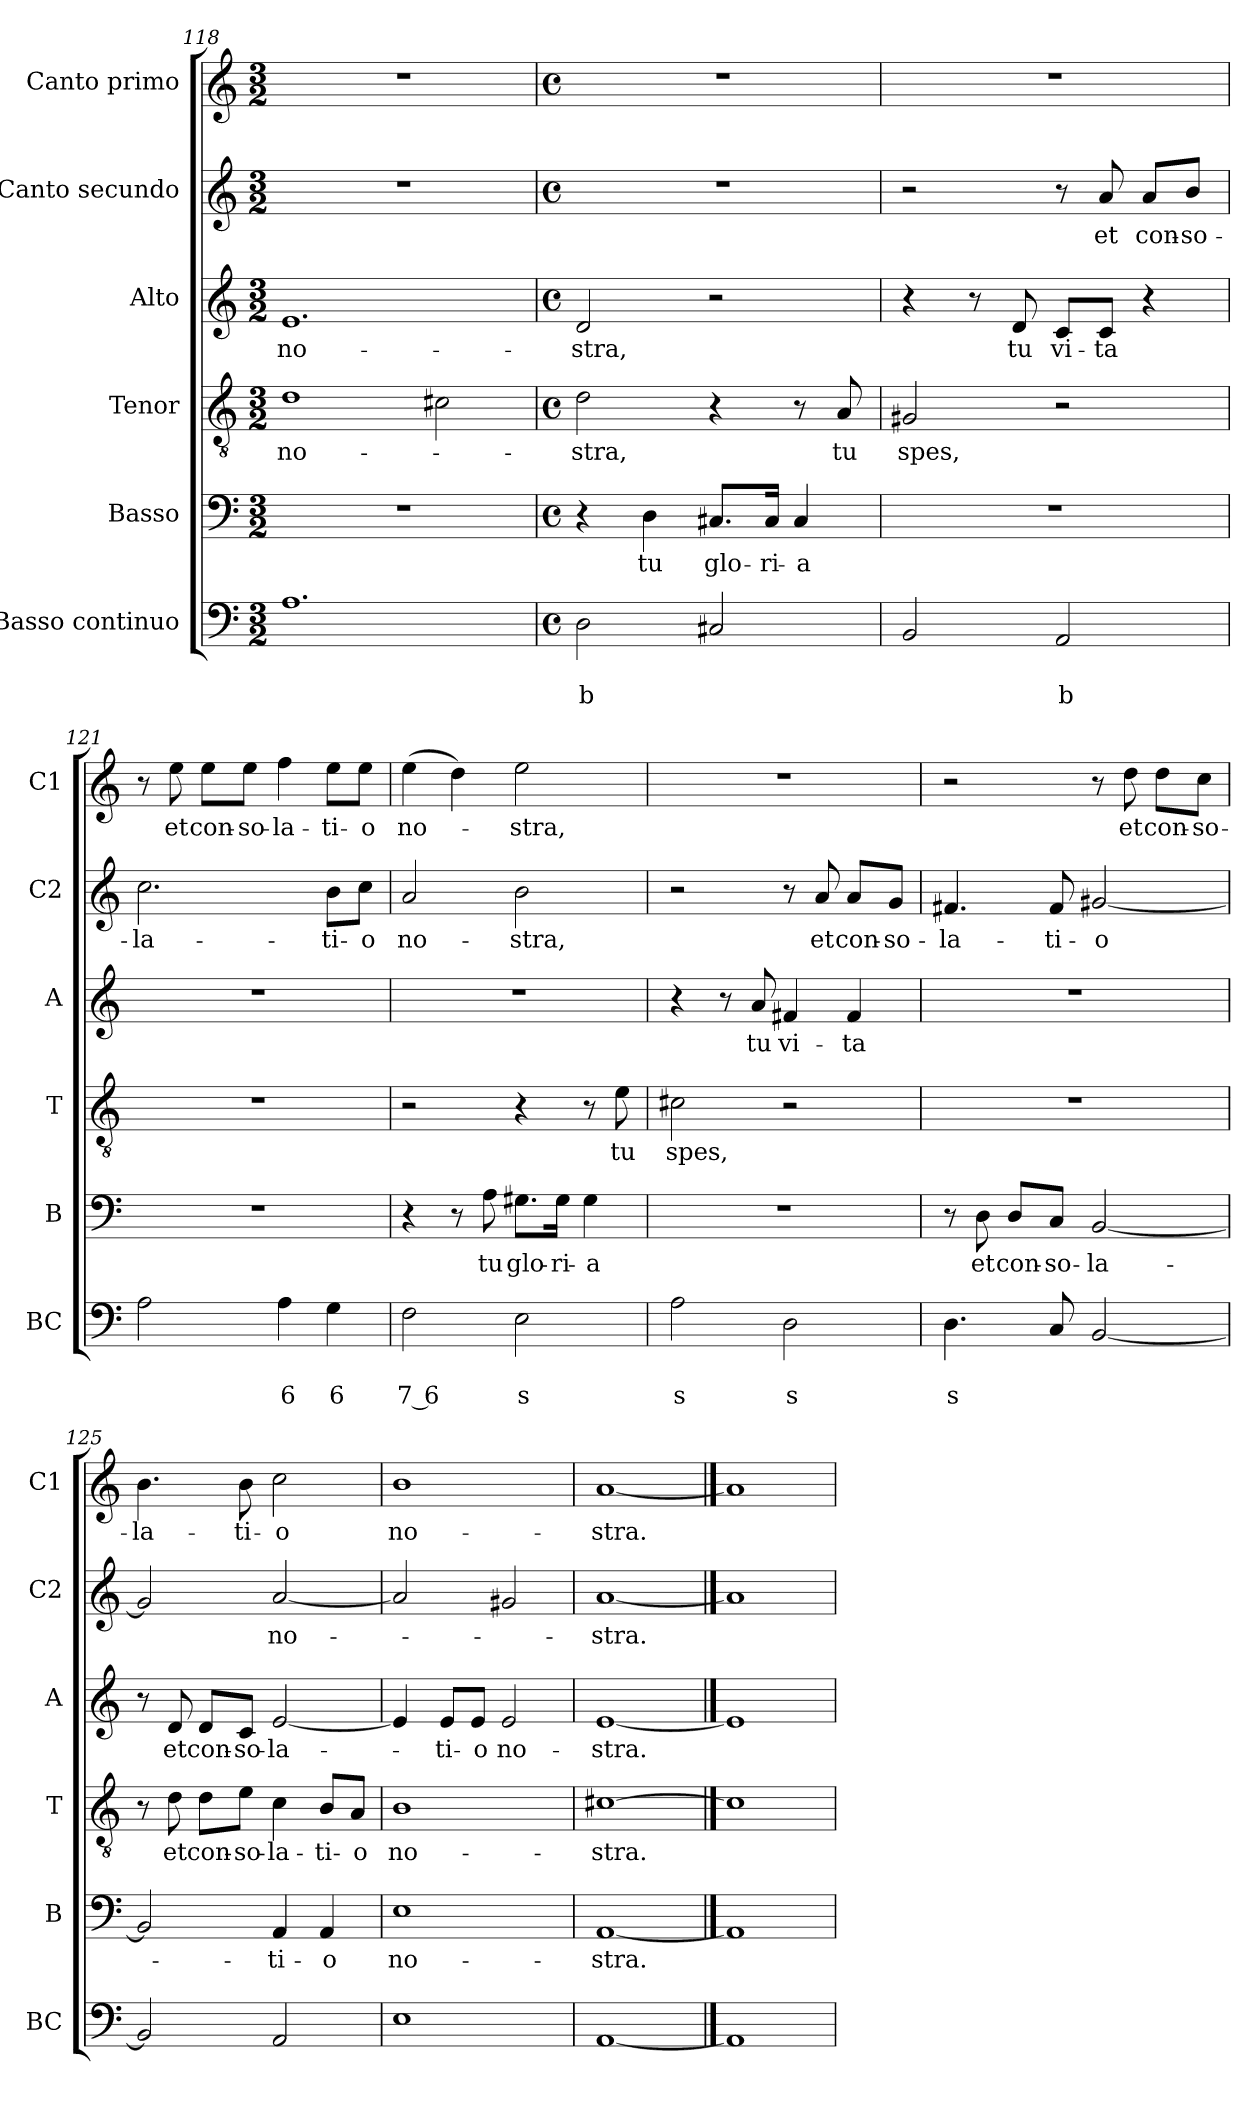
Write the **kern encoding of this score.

**kern	**text	**text	**kern	**text	**kern	**text	**kern	**text	**kern	**text	**kern	**text
*part6	*part6	*part6	*part5	*part5	*part4	*part4	*part3	*part3	*part2	*part2	*part1	*part1
*staff6	*staff6	*staff6	*staff5	*staff5	*staff4	*staff4	*staff3	*staff3	*staff2	*staff2	*staff1	*staff1
*I"Basso continuo	*	*	*I"Basso	*	*I"Tenor	*	*I"Alto	*	*I"Canto secundo	*	*I"Canto primo	*
*I'BC	*	*	*I'B	*	*I'T	*	*I'A	*	*I'C2	*	*I'C1	*
*clefF4	*	*	*clefF4	*	*clefGv2	*	*clefG2	*	*clefG2	*	*clefG2	*
*k[]	*	*	*k[]	*	*k[]	*	*k[]	*	*k[]	*	*k[]	*
*C:	*	*	*C:	*	*C:	*	*C:	*	*C:	*	*C:	*
*M3/2	*	*	*M3/2	*	*M3/2	*	*M3/2	*	*M3/2	*	*M3/2	*
=118	=118	=118	=118	=118	=118	=118	=118	=118	=118	=118	=118	=118
!	!	!	!	!	!	!LO:LY:b	!	!LO:LY:b	!	!	!	!
1.A	.	.	1.r	.	1d	no-	1.e	no-	1.r	.	1.r	.
.	.	.	.	.	2c#X\	.	.	.	.	.	.	.
!!LO:LB:g=z
=119	=119	=119	=119	=119	=119	=119	=119	=119	=119	=119	=119	=119
*M4/4	*	*	*M4/4	*	*M4/4	*	*M4/4	*	*M4/4	*	*M4/4	*
*met(c)	*	*	*met(c)	*	*met(c)	*	*met(c)	*	*met(c)	*	*met(c)	*
!	!	!LO:LY:b	!	!	!	!LO:LY:b	!	!LO:LY:b	!	!	!	!
2D\	.	b	4r	.	2d\	-stra,	2d/	-stra,	1r	.	1r	.
!	!	!	!	!LO:LY:b	!	!	!	!	!	!	!	!
.	.	.	4D\	tu	.	.	.	.	.	.	.	.
!	!	!	!	!LO:LY:b	!	!	!	!	!	!	!	!
2C#X/	.	.	8.C#X/L	glo-	4r	.	2r	.	.	.	.	.
!	!	!	!	!LO:LY:b	!	!	!	!	!	!	!	!
.	.	.	16C#/Jk	-ri-	.	.	.	.	.	.	.	.
!	!	!	!	!LO:LY:b	!	!	!	!	!	!	!	!
.	.	.	4C#/	-a	8r	.	.	.	.	.	.	.
!	!	!	!	!	!	!LO:LY:b	!	!	!	!	!	!
.	.	.	.	.	8A/	tu	.	.	.	.	.	.
=120	=120	=120	=120	=120	=120	=120	=120	=120	=120	=120	=120	=120
!	!	!	!	!	!	!LO:LY:b	!	!	!	!	!	!
2BB/	.	.	1r	.	2G#X/	spes,	4r	.	2r	.	1r	.
.	.	.	.	.	.	.	8r	.	.	.	.	.
!	!	!	!	!	!	!	!	!LO:LY:b	!	!	!	!
.	.	.	.	.	.	.	8d/	tu	.	.	.	.
!	!	!LO:LY:b	!	!	!	!	!	!LO:LY:b	!	!	!	!
2AA/	.	b	.	.	2r	.	8c/L	vi-	8r	.	.	.
!	!	!	!	!	!	!	!	!LO:LY:b	!	!LO:LY:b	!	!
.	.	.	.	.	.	.	8c/J	-ta	8a/	et	.	.
!	!	!	!	!	!	!	!	!	!	!LO:LY:b	!	!
.	.	.	.	.	.	.	4r	.	8a/L	con-	.	.
!	!	!	!	!	!	!	!	!	!	!LO:LY:b	!	!
.	.	.	.	.	.	.	.	.	8b/J	-so-	.	.
=121	=121	=121	=121	=121	=121	=121	=121	=121	=121	=121	=121	=121
!	!	!	!	!	!	!	!	!	!	!LO:LY:b	!	!
2A\	.	.	1r	.	1r	.	1r	.	2.cc\	-la-	8r	.
!	!	!	!	!	!	!	!	!	!	!	!	!LO:LY:b
.	.	.	.	.	.	.	.	.	.	.	8ee\	et
!	!	!	!	!	!	!	!	!	!	!	!	!LO:LY:b
.	.	.	.	.	.	.	.	.	.	.	8ee\L	con-
!	!	!	!	!	!	!	!	!	!	!	!	!LO:LY:b
.	.	.	.	.	.	.	.	.	.	.	8ee\J	-so-
!	!	!LO:LY:b	!	!	!	!	!	!	!	!	!	!LO:LY:b
4A\	.	6	.	.	.	.	.	.	.	.	4ff\	-la-
!	!	!LO:LY:b	!	!	!	!	!	!	!	!LO:LY:b	!	!LO:LY:b
4G\	.	6	.	.	.	.	.	.	8b\L	-ti-	8ee\L	-ti-
!	!	!	!	!	!	!	!	!	!	!LO:LY:b	!	!LO:LY:b
.	.	.	.	.	.	.	.	.	8cc\J	-o	8ee\J	-o
=122	=122	=122	=122	=122	=122	=122	=122	=122	=122	=122	=122	=122
!	!	!LO:LY:b	!	!	!	!	!	!	!	!LO:LY:b	!	!LO:LY:b
2F\	.	7 6	4r	.	2r	.	1r	.	2a/	no-	(>4ee\	no-
.	.	.	8r	.	.	.	.	.	.	.	4dd\)	.
!	!	!	!	!LO:LY:b	!	!	!	!	!	!	!	!
.	.	.	8A\	tu	.	.	.	.	.	.	.	.
!	!	!LO:LY:b	!	!LO:LY:b	!	!	!	!	!	!LO:LY:b	!	!LO:LY:b
2E\	.	s	8.G#X\L	glo-	4r	.	.	.	2b\	-stra,	2ee\	-stra,
!	!	!	!	!LO:LY:b	!	!	!	!	!	!	!	!
.	.	.	16G#\Jk	-ri-	.	.	.	.	.	.	.	.
!	!	!	!	!LO:LY:b	!	!	!	!	!	!	!	!
.	.	.	4G#\	-a	8r	.	.	.	.	.	.	.
!	!	!	!	!	!	!LO:LY:b	!	!	!	!	!	!
.	.	.	.	.	8e\	tu	.	.	.	.	.	.
=123	=123	=123	=123	=123	=123	=123	=123	=123	=123	=123	=123	=123
!	!	!LO:LY:b	!	!	!	!LO:LY:b	!	!	!	!	!	!
2A\	.	s	1r	.	2c#X\	spes,	4r	.	2r	.	1r	.
.	.	.	.	.	.	.	8r	.	.	.	.	.
!	!	!	!	!	!	!	!	!LO:LY:b	!	!	!	!
.	.	.	.	.	.	.	8a/	tu	.	.	.	.
!	!	!LO:LY:b	!	!	!	!	!	!LO:LY:b	!	!	!	!
2D\	.	s	.	.	2r	.	4f#X/	vi-	8r	.	.	.
!	!	!	!	!	!	!	!	!	!	!LO:LY:b	!	!
.	.	.	.	.	.	.	.	.	8a/	et	.	.
!	!	!	!	!	!	!	!	!LO:LY:b	!	!LO:LY:b	!	!
.	.	.	.	.	.	.	4f#/	-ta	8a/L	con-	.	.
!	!	!	!	!	!	!	!	!	!	!LO:LY:b	!	!
.	.	.	.	.	.	.	.	.	8g/J	-so-	.	.
!!LO:LB:g=z
=124	=124	=124	=124	=124	=124	=124	=124	=124	=124	=124	=124	=124
!	!	!LO:LY:b	!	!	!	!	!	!	!	!LO:LY:b	!	!
4.D\	.	s	8r	.	1r	.	1r	.	4.f#X/	-la-	2r	.
!	!	!	!	!LO:LY:b	!	!	!	!	!	!	!	!
.	.	.	8D\	et	.	.	.	.	.	.	.	.
!	!	!	!	!LO:LY:b	!	!	!	!	!	!	!	!
.	.	.	8D/L	con-	.	.	.	.	.	.	.	.
!	!	!	!	!LO:LY:b	!	!	!	!	!	!LO:LY:b	!	!
8C/	.	.	8C/J	-so-	.	.	.	.	8f#/	-ti-	.	.
!	!	!	!	!LO:LY:b	!	!	!	!	!	!LO:LY:b	!	!
[2BB/	.	.	[2BB/	-la-	.	.	.	.	[2g#X/	-o	8r	.
!	!	!	!	!	!	!	!	!	!	!	!	!LO:LY:b
.	.	.	.	.	.	.	.	.	.	.	8dd\	et
!	!	!	!	!	!	!	!	!	!	!	!	!LO:LY:b
.	.	.	.	.	.	.	.	.	.	.	8dd\L	con-
!	!	!	!	!	!	!	!	!	!	!	!	!LO:LY:b
.	.	.	.	.	.	.	.	.	.	.	8cc\J	-so-
=125	=125	=125	=125	=125	=125	=125	=125	=125	=125	=125	=125	=125
!	!	!	!	!	!	!	!	!	!	!	!	!LO:LY:b
2BB/]	.	.	2BB/]	.	8r	.	8r	.	2g#/]	.	4.b\	-la-
!	!	!	!	!	!	!LO:LY:b	!	!LO:LY:b	!	!	!	!
.	.	.	.	.	8d\	et	8d/	et	.	.	.	.
!	!	!	!	!	!	!LO:LY:b	!	!LO:LY:b	!	!	!	!
.	.	.	.	.	8d\L	con-	8d/L	con-	.	.	.	.
!	!	!	!	!	!	!LO:LY:b	!	!LO:LY:b	!	!	!	!LO:LY:b
.	.	.	.	.	8e\J	-so-	8c/J	-so-	.	.	8b\	-ti-
!	!	!	!	!LO:LY:b	!	!LO:LY:b	!	!LO:LY:b	!	!LO:LY:b	!	!LO:LY:b
2AA/	.	.	4AA/	-ti-	4c\	-la-	[2e/	-la-	[2a/	no-	2cc\	-o
!	!	!	!	!LO:LY:b	!	!LO:LY:b	!	!	!	!	!	!
.	.	.	4AA/	-o	8B/L	-ti-	.	.	.	.	.	.
!	!	!	!	!	!	!LO:LY:b	!	!	!	!	!	!
.	.	.	.	.	8A/J	-o	.	.	.	.	.	.
=126	=126	=126	=126	=126	=126	=126	=126	=126	=126	=126	=126	=126
!	!	!	!	!LO:LY:b	!	!LO:LY:b	!	!	!	!	!	!LO:LY:b
1E	.	.	1E	no-	1B	no-	4e/]	.	2a/]	.	1b	no-
!	!	!	!	!	!	!	!	!LO:LY:b	!	!	!	!
.	.	.	.	.	.	.	8e/L	-ti-	.	.	.	.
!	!	!	!	!	!	!	!	!LO:LY:b	!	!	!	!
.	.	.	.	.	.	.	8e/J	-o	.	.	.	.
!	!	!	!	!	!	!	!	!LO:LY:b	!	!	!	!
.	.	.	.	.	.	.	2e/	no-	2g#X/	.	.	.
=127	=127	=127	=127	=127	=127	=127	=127	=127	=127	=127	=127	=127
!	!	!	!	!LO:LY:b	!	!LO:LY:b	!	!LO:LY:b	!	!LO:LY:b	!	!LO:LY:b
[1AA	.	.	[1AA	-stra.	[1c#X	-stra.	[1e	-stra.	[1a	-stra.	[1a	-stra.
==128	==128	==128	==128	==128	==128	==128	==128	==128	==128	==128	==128	==128
1AA]	.	.	1AA]	.	1c#]	.	1e]	.	1a]	.	1a]	.
=	=	=	=	=	=	=	=	=	=	=	=	=
*-	*-	*-	*-	*-	*-	*-	*-	*-	*-	*-	*-	*-
